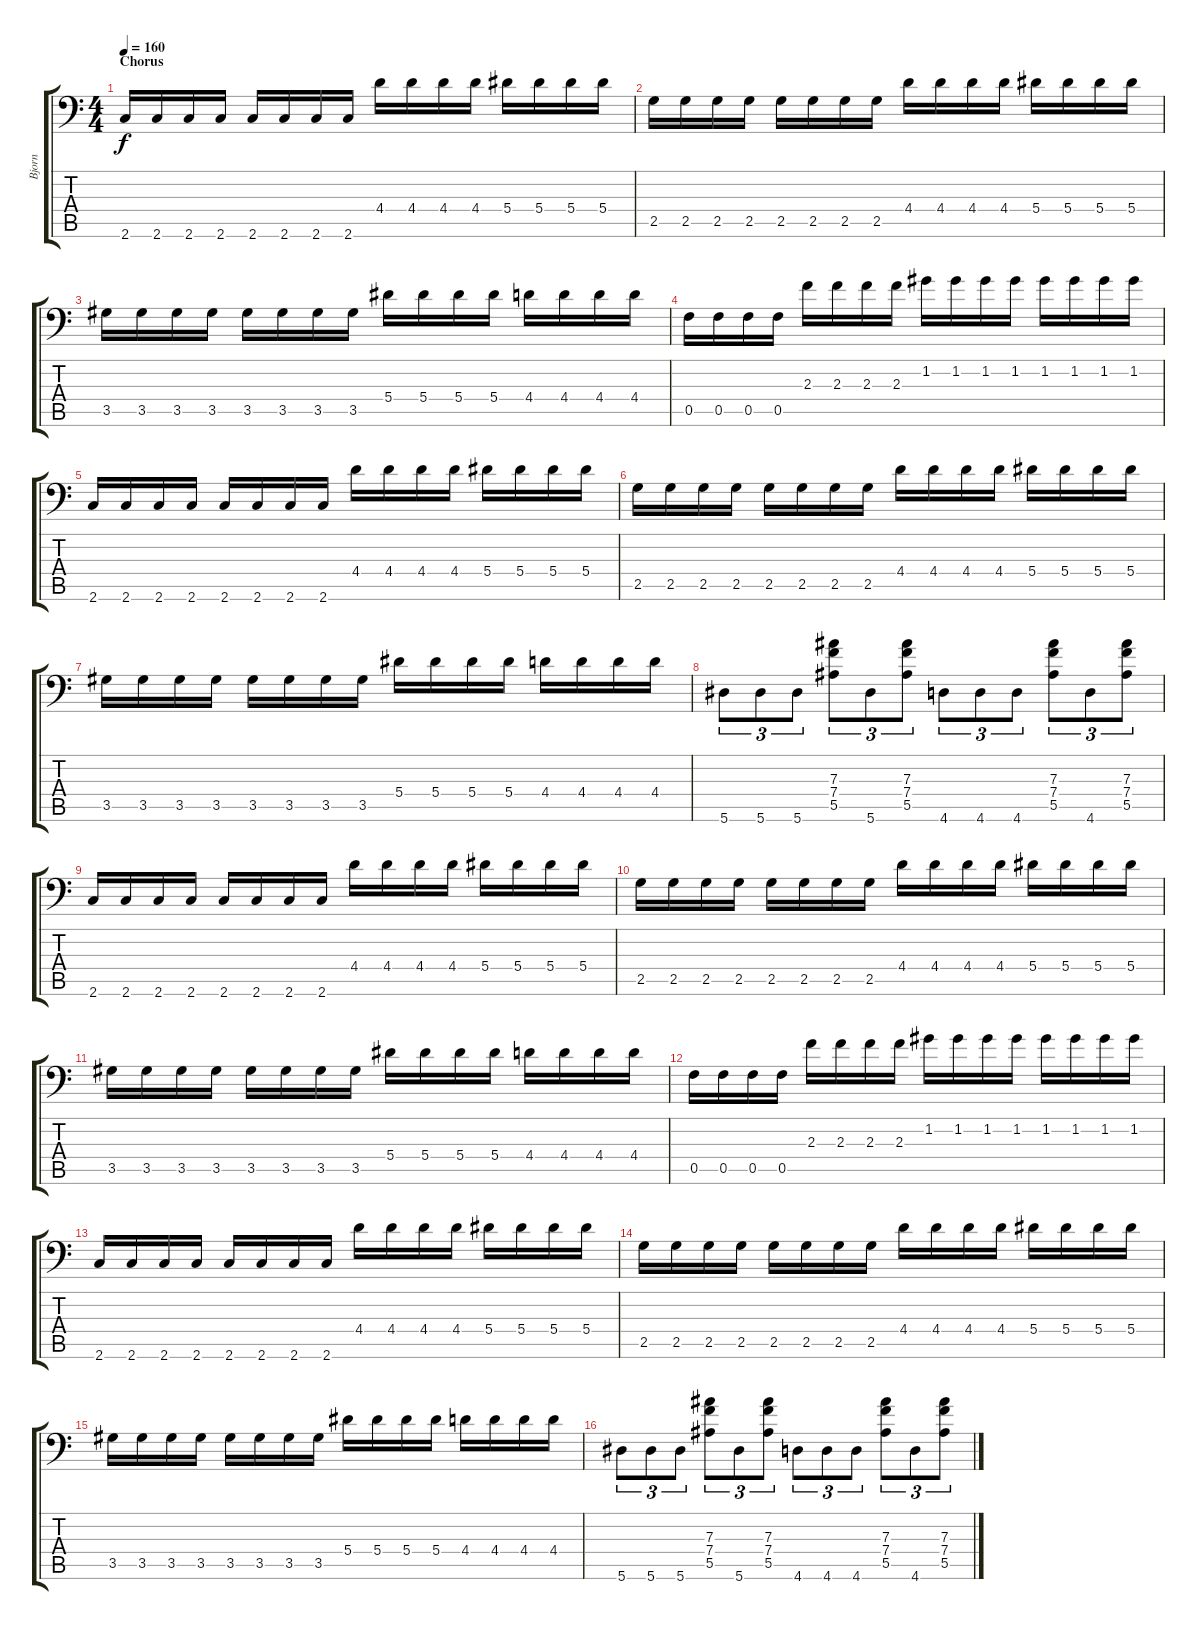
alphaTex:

\track ("Bjorn" "Bjorn") {instrument distortionguitar}
\staff {score tabs}
\tuning (C4 G3 Eb3 Bb2 F2 Bb1) {hide}
\ts (4 4)
\section ("" "Chorus ")
\tempo 160
\clef f4
\ks c
2.6.16{dy f} 2.6.16 2.6.16 2.6.16 2.6.16 2.6.16 2.6.16 2.6.16 4.4.16 4.4.16 4.4.16 4.4.16 5.4.16 5.4.16 5.4.16 5.4.16 |
2.5.16 2.5.16 2.5.16 2.5.16 2.5.16 2.5.16 2.5.16 2.5.16 4.4.16 4.4.16 4.4.16 4.4.16 5.4.16 5.4.16 5.4.16 5.4.16 |
3.5.16 3.5.16 3.5.16 3.5.16 3.5.16 3.5.16 3.5.16 3.5.16 5.4.16 5.4.16 5.4.16 5.4.16 4.4.16 4.4.16 4.4.16 4.4.16 |
0.5.16 0.5.16 0.5.16 0.5.16 2.3.16 2.3.16 2.3.16 2.3.16 1.2.16 1.2.16 1.2.16 1.2.16 1.2.16 1.2.16 1.2.16 1.2.16 |
2.6.16 2.6.16 2.6.16 2.6.16 2.6.16 2.6.16 2.6.16 2.6.16 4.4.16 4.4.16 4.4.16 4.4.16 5.4.16 5.4.16 5.4.16 5.4.16 |
2.5.16 2.5.16 2.5.16 2.5.16 2.5.16 2.5.16 2.5.16 2.5.16 4.4.16 4.4.16 4.4.16 4.4.16 5.4.16 5.4.16 5.4.16 5.4.16 |
3.5.16 3.5.16 3.5.16 3.5.16 3.5.16 3.5.16 3.5.16 3.5.16 5.4.16 5.4.16 5.4.16 5.4.16 4.4.16 4.4.16 4.4.16 4.4.16 |
5.6.8{tu (3 2)} 5.6.8{tu (3 2)} 5.6.8{tu (3 2)} (7.3 7.4 5.5).8{tu (3 2)} 5.6.8{tu (3 2)} (7.3 7.4 5.5).8{tu (3 2)} 4.6.8{tu (3 2)} 4.6.8{tu (3 2)} 4.6.8{tu (3 2)} (7.3 7.4 5.5).8{tu (3 2)} 4.6.8{tu (3 2)} (7.3 7.4 5.5).8{tu (3 2)} |
2.6.16 2.6.16 2.6.16 2.6.16 2.6.16 2.6.16 2.6.16 2.6.16 4.4.16 4.4.16 4.4.16 4.4.16 5.4.16 5.4.16 5.4.16 5.4.16 |
2.5.16 2.5.16 2.5.16 2.5.16 2.5.16 2.5.16 2.5.16 2.5.16 4.4.16 4.4.16 4.4.16 4.4.16 5.4.16 5.4.16 5.4.16 5.4.16 |
3.5.16 3.5.16 3.5.16 3.5.16 3.5.16 3.5.16 3.5.16 3.5.16 5.4.16 5.4.16 5.4.16 5.4.16 4.4.16 4.4.16 4.4.16 4.4.16 |
0.5.16 0.5.16 0.5.16 0.5.16 2.3.16 2.3.16 2.3.16 2.3.16 1.2.16 1.2.16 1.2.16 1.2.16 1.2.16 1.2.16 1.2.16 1.2.16 |
2.6.16 2.6.16 2.6.16 2.6.16 2.6.16 2.6.16 2.6.16 2.6.16 4.4.16 4.4.16 4.4.16 4.4.16 5.4.16 5.4.16 5.4.16 5.4.16 |
2.5.16 2.5.16 2.5.16 2.5.16 2.5.16 2.5.16 2.5.16 2.5.16 4.4.16 4.4.16 4.4.16 4.4.16 5.4.16 5.4.16 5.4.16 5.4.16 |
3.5.16 3.5.16 3.5.16 3.5.16 3.5.16 3.5.16 3.5.16 3.5.16 5.4.16 5.4.16 5.4.16 5.4.16 4.4.16 4.4.16 4.4.16 4.4.16 |
5.6.8{tu (3 2)} 5.6.8{tu (3 2)} 5.6.8{tu (3 2)} (7.3 7.4 5.5).8{tu (3 2)} 5.6.8{tu (3 2)} (7.3 7.4 5.5).8{tu (3 2)} 4.6.8{tu (3 2)} 4.6.8{tu (3 2)} 4.6.8{tu (3 2)} (7.3 7.4 5.5).8{tu (3 2)} 4.6.8{tu (3 2)} (7.3 7.4 5.5).8{tu (3 2)}
